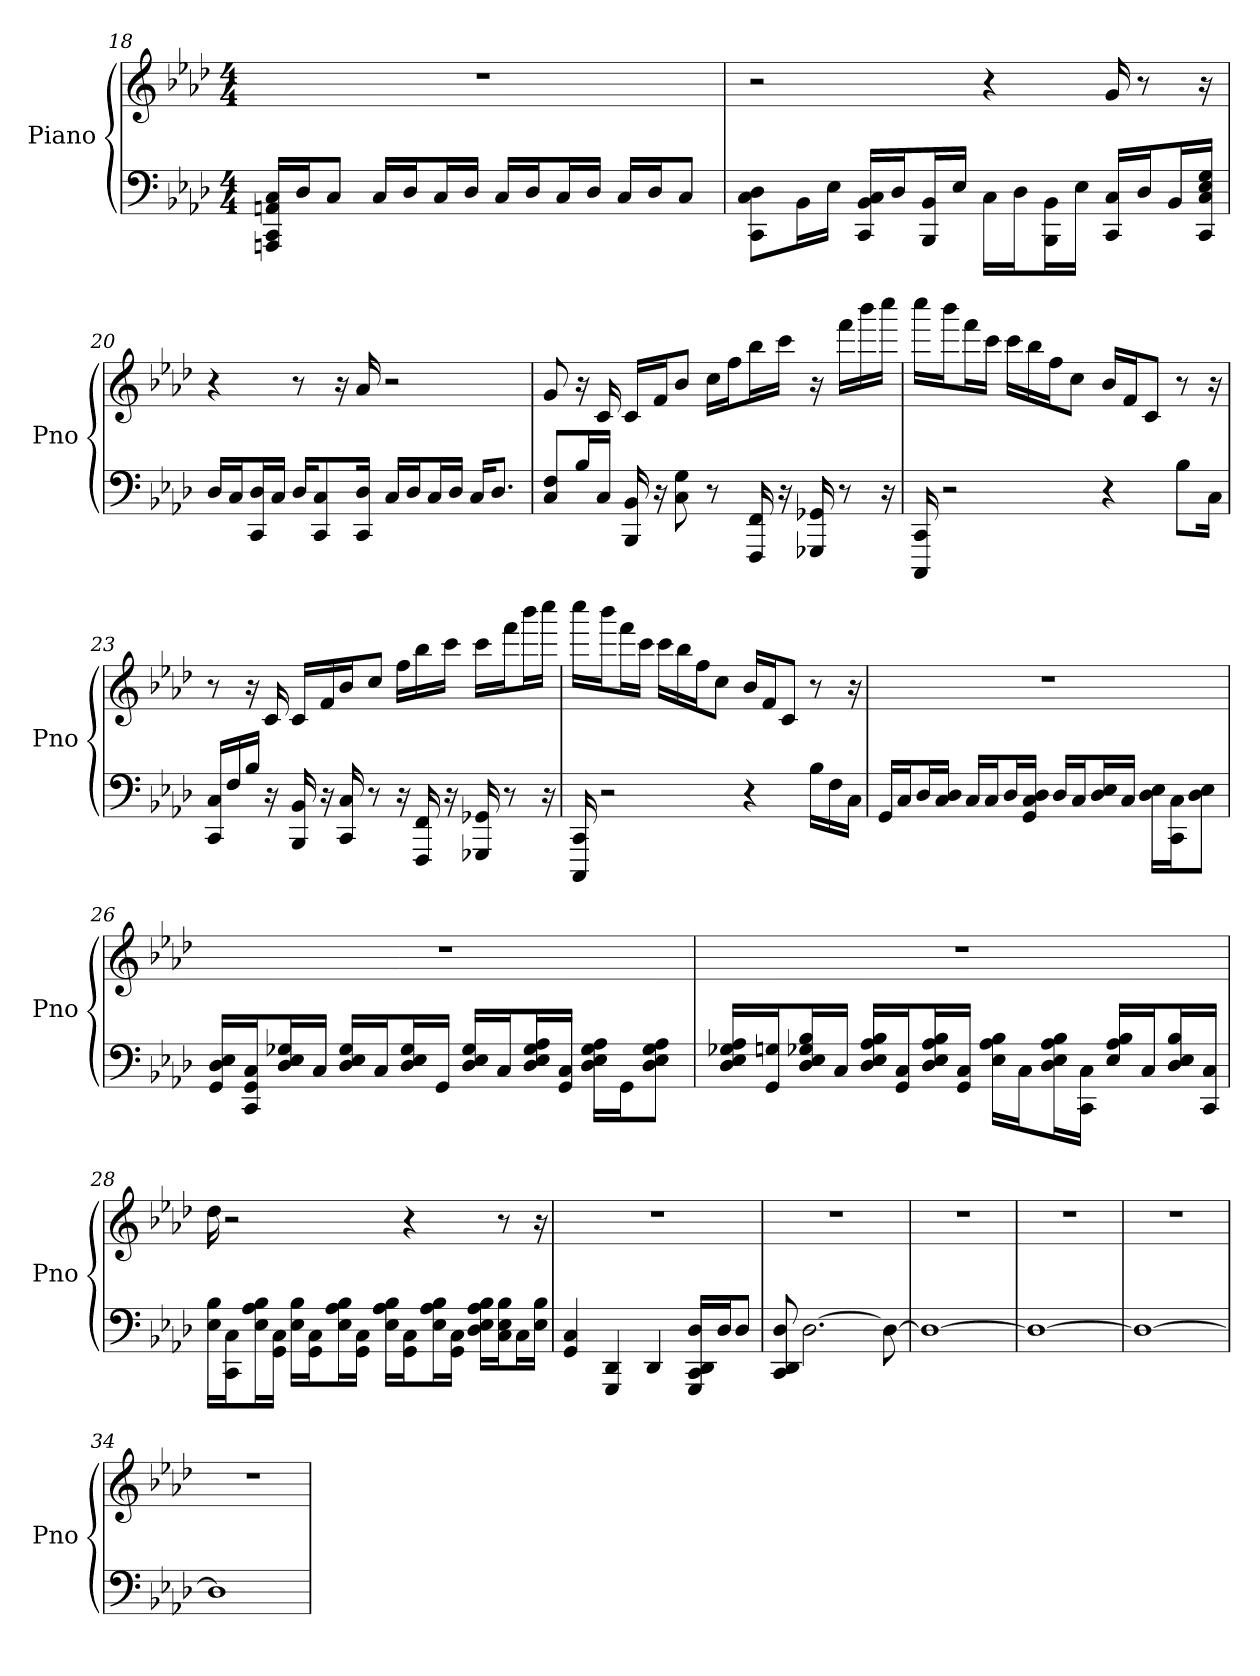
**kern	**kern
*part1	*part1
*staff2	*staff1
*I"Piano	*
*I'Pno	*
*clefF4	*clefG2
*k[b-e-a-d-]	*k[b-e-a-d-]
*A-:	*A-:
*M4/4	*M4/4
=18	=18
16AA/ 16AAA/ 16CC/ 16C/LL	1r
16D-/J	.
8C/J	.
16C/LL	.
16D-/J	.
16C/L	.
16D-/JJ	.
16C/LL	.
16D-/J	.
16C/L	.
16D-/JJ	.
16C/LL	.
16D-/J	.
8C/J	.
=19	=19
8D-\ 8C\ 8CC\L	2r
16BB-\L	.
16E-\JJ	.
16BB-/ 16CC/ 16C/LL	.
16D-/J	.
16BB-/ 16BBB-/L	.
16E-/JJ	.
16C\LL	4r
16D-\J	.
16BB-\ 16BBB-\L	.
16E-\JJ	.
16C/ 16CC/LL	16g
16D-/J	8r
16BB-/L	.
16C/ 16E-/ 16G/ 16CC/JJ	16r
=20	=20
16D-/LL	4r
16C/J	.
16CC/ 16D-/L	.
16C/JJ	.
16D-/KL	8r
8C/ 8CC/	.
.	16r
16D-/ 16CC/Jk	16a-
16C/LL	2r
16D-/J	.
16C/L	.
16D-/JJ	.
16C/KL	.
8.D-/J	.
=21	=21
8C/ 8F/L	8g
16B-/L	16r
16C/JJ	16c
16BB- 16BBB-	16c/LL
16r	16f/J
8G 8C	8b-/J
8r	16cc\LL
.	16ff\J
16FFF 16FF	16bb-\L
16r	16ccc\JJ
16GGG- 16GG-	16r
8r	16fff\LL
.	16bbb-\
16r	16cccc\JJ
=22	=22
16CC 16CCC	16cccc\LL
2r	16bbb-\J
.	16fff\L
.	16ccc\JJ
.	16ccc\LL
.	16bb-\J
.	16ff\K
.	8cc\J
4r	16b-/KL
.	16f/K
.	8c/J
8B-\L	8r
16C\Jk	16r
=23	=23
16CC/ 16C/LL	8r
16F/	.
16B-/JJ	16r
16r	16c
16BB- 16BBB-	16c/LL
16r	16f/J
16C 16CC	16b-/K
8r	8cc/J
16r	16ff\LL
16FFF 16FF	16bb-\
16r	16ccc\JJ
16GG- 16GGG-	16ccc\LL
8r	16fff\J
.	16bbb-\L
16r	16cccc\JJ
=24	=24
16CC 16CCC	16cccc\LL
2r	16bbb-\J
.	16fff\L
.	16ccc\JJ
.	16ccc\LL
.	16bb-\J
.	16ff\K
.	8cc\J
4r	16b-/KL
.	16f/K
.	8c/J
16B-\LL	8r
16F\	.
16C\JJ	16r
=25	=25
16GG/LL	1r
16C/J	.
16D-/L	.
16C/ 16D-/JJ	.
16C/LL	.
16C/J	.
16D-/L	.
16C/ 16GG/ 16D-/JJ	.
16D-/LL	.
16C/J	.
16E-/ 16D-/L	.
16C/JJ	.
16E-\ 16D-\LL	.
16CC\ 16C\J	.
8D-\ 8E-\J	.
=26	=26
16GG/ 16D-/ 16E-/LL	1r
16CC/ 16C/ 16GG/J	.
16G-/ 16D-/ 16E-/L	.
16C/JJ	.
16D-/ 16E-/ 16G-/LL	.
16C/J	.
16D-/ 16G-/ 16E-/L	.
16GG/JJ	.
16D-/ 16G-/ 16E-/LL	.
16C/J	.
16G-/ 16E-/ 16D-/ 16A-/L	.
16C/ 16GG/JJ	.
16A-\ 16D-\ 16E-\ 16G-\LL	.
16GG\J	.
8A-\ 8D-\ 8E-\ 8G-\J	.
=27	=27
16D-/ 16A-/ 16E-/ 16G-/LL	1r
16G/ 16GG/J	.
16D-/ 16G-/ 16E-/ 16B-/L	.
16C/JJ	.
16D-/ 16A-/ 16E-/ 16B-/LL	.
16GG/ 16C/J	.
16D-/ 16B-/ 16A-/ 16E-/L	.
16C/ 16GG/JJ	.
16B-\ 16A-\ 16E-\LL	.
16C\J	.
16D-\ 16B-\ 16A-\ 16E-\L	.
16CC\ 16C\JJ	.
16B-/ 16A-/ 16E-/LL	.
16C/J	.
16B-/ 16D-/ 16E-/L	.
16C/ 16CC/JJ	.
=28	=28
16B-\ 16E-\LL	16dd-
16C\ 16CC\J	2r
16E-\ 16B-\ 16A-\L	.
16C\ 16GG\JJ	.
16B-\ 16E-\LL	.
16C\ 16GG\J	.
16B-\ 16E-\ 16A-\L	.
16C\ 16GG\JJ	.
16B-\ 16E-\ 16A-\LL	.
16C\ 16GG\J	4r
16A-\ 16E-\ 16B-\L	.
16C\ 16GG\JJ	.
16E-\ 16B-\ 16D-\ 16A-\LL	.
16C\ 16B-\ 16E-\J	8r
16C\L	.
16E-\ 16B-\JJ	16r
=29	=29
4C 4GG	1r
4DD- 4GGG	.
4DD-	.
16CC/ 16DD-/ 16GGG/ 16D-/LL	.
16D-/J	.
8D-/J	.
=30	=30
8CC 8DD- 8D-	1r
[2.D-	.
8D-_	.
=31	=31
1D-_	1r
=32	=32
1D-_	1r
=33	=33
1D-_	1r
=34	=34
1D-]	1r
=	=
*-	*-
